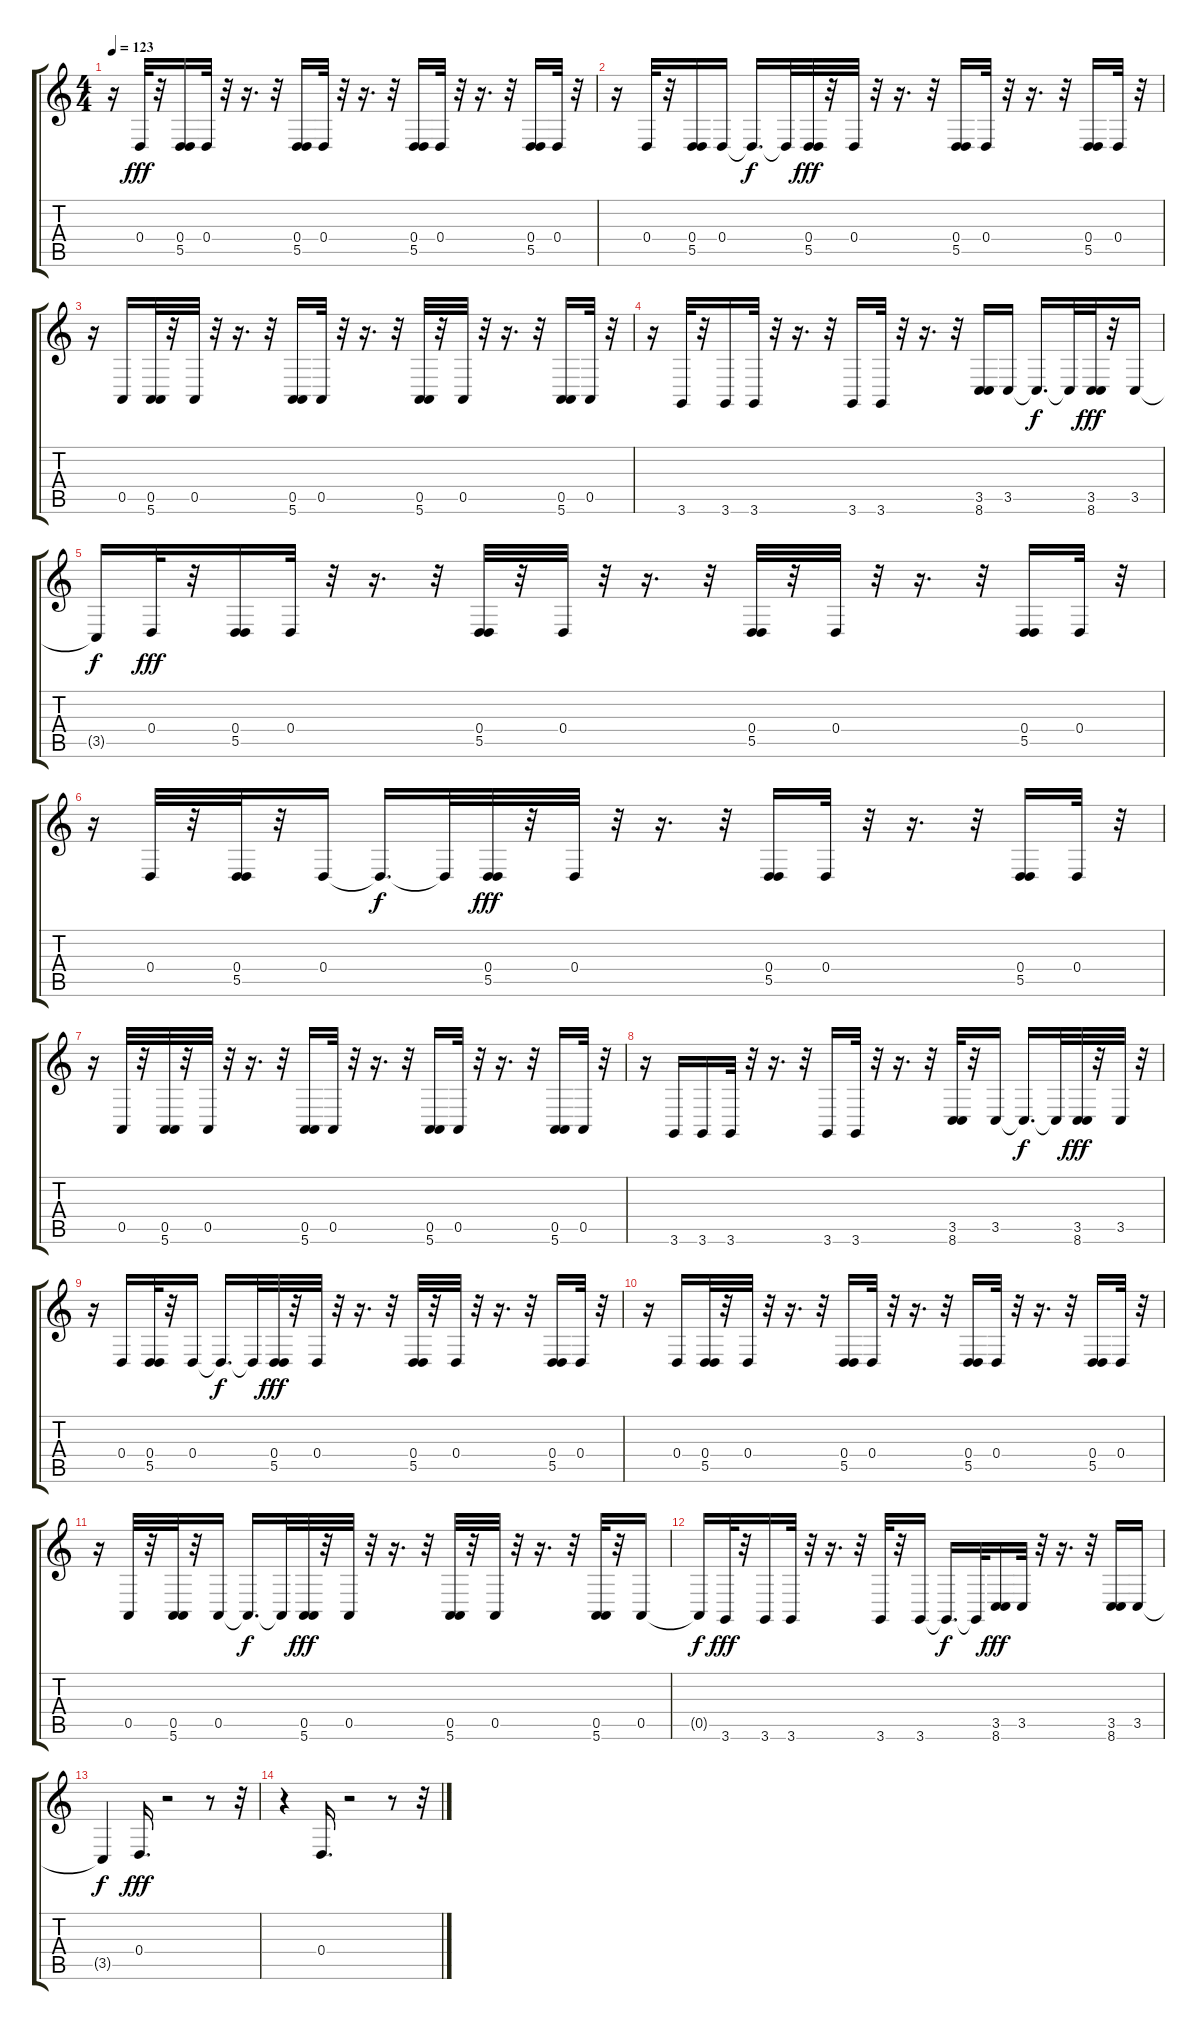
\track "" {instrument tremolostrings}
\staff {score tabs}
\tuning (E4 B3 G3 D3 A2 E2) {hide}
\ts (4 4)
\tempo 123
\clef g2
\ks c
r.16{dy fff} 0.4.32 r.32 (0.4 5.5).16 0.4.32 r.32 r.16{d} r.32 (0.4 5.5).16 0.4.32 r.32 r.16{d} r.32 (0.4 5.5).16 0.4.32 r.32 r.16{d} r.32 (0.4 5.5).16 0.4.32 r.32 |
r.16 0.4.32 r.32 (0.4 5.5).16 0.4.16 0.4{t}.16{d dy f} 0.4{t}.32 (0.4 5.5).32{dy fff} r.32 0.4.32 r.32 r.16{d} r.32 (0.4 5.5).16 0.4.32 r.32 r.16{d} r.32 (0.4 5.5).16 0.4.32 r.32 |
r.16 0.5.16 (0.5 5.6).32 r.32 0.5.32 r.32 r.16{d} r.32 (0.5 5.6).16 0.5.32 r.32 r.16{d} r.32 (0.5 5.6).32 r.32 0.5.32 r.32 r.16{d} r.32 (0.5 5.6).16 0.5.32 r.32 |
r.16 3.6.32 r.32 3.6.16 3.6.32 r.32 r.16{d} r.32 3.6.16 3.6.32 r.32 r.16{d} r.32 (3.5 8.6).16 3.5.16 3.5{t}.16{d dy f} 3.5{t}.32 (3.5 8.6).32{dy fff} r.32 3.5.16 |
3.5{t}.16{dy f} 0.4.32{dy fff} r.32 (0.4 5.5).16 0.4.32 r.32 r.16{d} r.32 (0.4 5.5).32 r.32 0.4.32 r.32 r.16{d} r.32 (0.4 5.5).32 r.32 0.4.32 r.32 r.16{d} r.32 (0.4 5.5).16 0.4.32 r.32 |
r.16 0.4.32 r.32 (0.4 5.5).32 r.32 0.4.16 0.4{t}.16{d dy f} 0.4{t}.32 (0.4 5.5).32{dy fff} r.32 0.4.32 r.32 r.16{d} r.32 (0.4 5.5).16 0.4.32 r.32 r.16{d} r.32 (0.4 5.5).16 0.4.32 r.32 |
r.16 0.5.32 r.32 (0.5 5.6).32 r.32 0.5.32 r.32 r.16{d} r.32 (0.5 5.6).16 0.5.32 r.32 r.16{d} r.32 (0.5 5.6).16 0.5.32 r.32 r.16{d} r.32 (0.5 5.6).16 0.5.32 r.32 |
r.16 3.6.16 3.6.16 3.6.32 r.32 r.16{d} r.32 3.6.16 3.6.32 r.32 r.16{d} r.32 (3.5 8.6).32 r.32 3.5.16 3.5{t}.16{d dy f} 3.5{t}.32 (3.5 8.6).32{dy fff} r.32 3.5.32 r.32 |
r.16 0.4.16 (0.4 5.5).32 r.32 0.4.16 0.4{t}.16{d dy f} 0.4{t}.32 (0.4 5.5).32{dy fff} r.32 0.4.32 r.32 r.16{d} r.32 (0.4 5.5).32 r.32 0.4.32 r.32 r.16{d} r.32 (0.4 5.5).16 0.4.32 r.32 |
r.16 0.4.16 (0.4 5.5).32 r.32 0.4.32 r.32 r.16{d} r.32 (0.4 5.5).16 0.4.32 r.32 r.16{d} r.32 (0.4 5.5).16 0.4.32 r.32 r.16{d} r.32 (0.4 5.5).16 0.4.32 r.32 |
r.16 0.5.32 r.32 (0.5 5.6).32 r.32 0.5.16 0.5{t}.16{d dy f} 0.5{t}.32 (0.5 5.6).32{dy fff} r.32 0.5.32 r.32 r.16{d} r.32 (0.5 5.6).32 r.32 0.5.32 r.32 r.16{d} r.32 (0.5 5.6).32 r.32 0.5.16 |
0.5{t}.16{dy f} 3.6.32{dy fff} r.32 3.6.16 3.6.32 r.32 r.16{d} r.32 3.6.32 r.32 3.6.16 3.6{t}.16{d dy f} 3.6{t}.32 (3.5 8.6).16{dy fff} 3.5.32 r.32 r.16{d} r.32 (3.5 8.6).16 3.5.16 |
3.5{t}.4{dy f} 0.4.16{d dy fff} r.2 r.8 r.32 |
r.4 0.4.16{d} r.2 r.8 r.32
